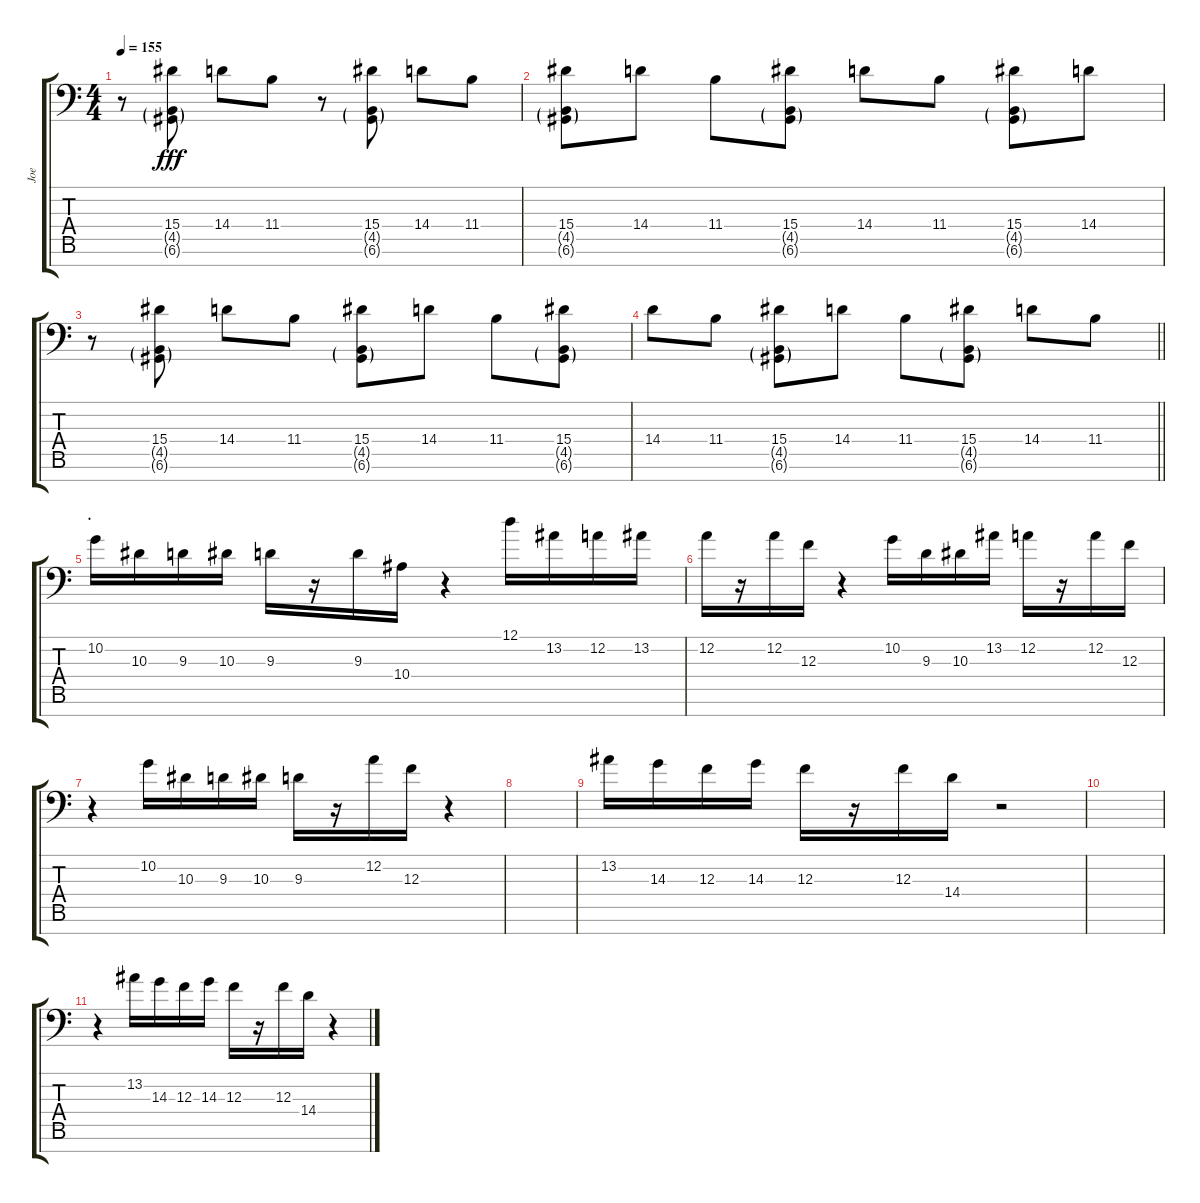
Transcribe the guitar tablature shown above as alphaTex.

\track ("Joe" "Joe") {instrument lead2sawtooth}
\staff {score tabs}
\tuning (D4 A3 F3 C3 G2 D2 G1) {hide}
\ts (4 4)
\tempo 155
\clef f4
\ks c
r.8{dy fff} (15.4 4.5{g} 6.6{g}).8 14.4.8 11.4.8 r.8 (15.4 4.5{g} 6.6{g}).8 14.4.8 11.4.8 |
(15.4 4.5{g} 6.6{g}).8 14.4.8 11.4.8 (15.4 4.5{g} 6.6{g}).8 14.4.8 11.4.8 (15.4 4.5{g} 6.6{g}).8 14.4.8 |
r.8 (15.4 4.5{g} 6.6{g}).8 14.4.8 11.4.8 (15.4 4.5{g} 6.6{g}).8 14.4.8 11.4.8 (15.4 4.5{g} 6.6{g}).8 |
\barLineRight lightlight
14.4.8 11.4.8 (15.4 4.5{g} 6.6{g}).8 14.4.8 11.4.8 (15.4 4.5{g} 6.6{g}).8 14.4.8 11.4.8 |
\section ("" ".")
10.2.16{volume 13 instrument lead6voice} 10.3.16 9.3.16 10.3.16 9.3.16 r.16 9.3.16 10.4.16 r.4 12.1.16 13.2.16 12.2.16 13.2.16 |
12.2.16 r.16 12.2.16 12.3.16 r.4 10.2.16 9.3.16 10.3.16 13.2.16 12.2.16 r.16 12.2.16 12.3.16 |
r.4 10.2.16 10.3.16 9.3.16 10.3.16 9.3.16 r.16 12.2.16 12.3.16 r.4 |
|
13.2.16 14.3.16 12.3.16 14.3.16 12.3.16 r.16 12.3.16 14.4.16 r.2 |
|
r.4 13.2.16 14.3.16 12.3.16 14.3.16 12.3.16 r.16 12.3.16 14.4.16 r.4
